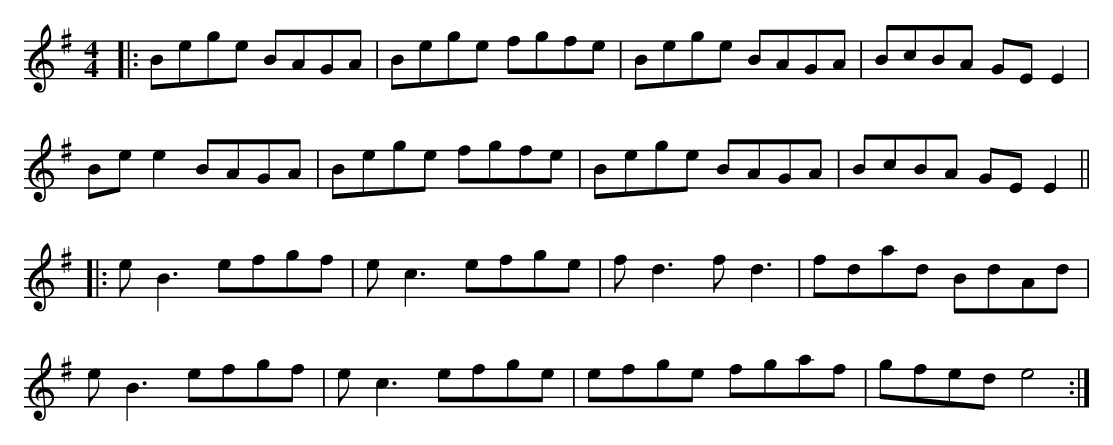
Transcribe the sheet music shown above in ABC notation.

X:1
M:4/4
K:Emin
|:Bege BAGA|Bege fgfe|Bege BAGA|BcBA GE E2|
Be e2 BAGA|Bege fgfe|Bege BAGA|BcBA GE E2||
|:eB3 efgf|ec3 efge|fd3 fd3|fdad BdAd|
eB3 efgf|ec3 efge|efge fgaf|gfed e4:|
